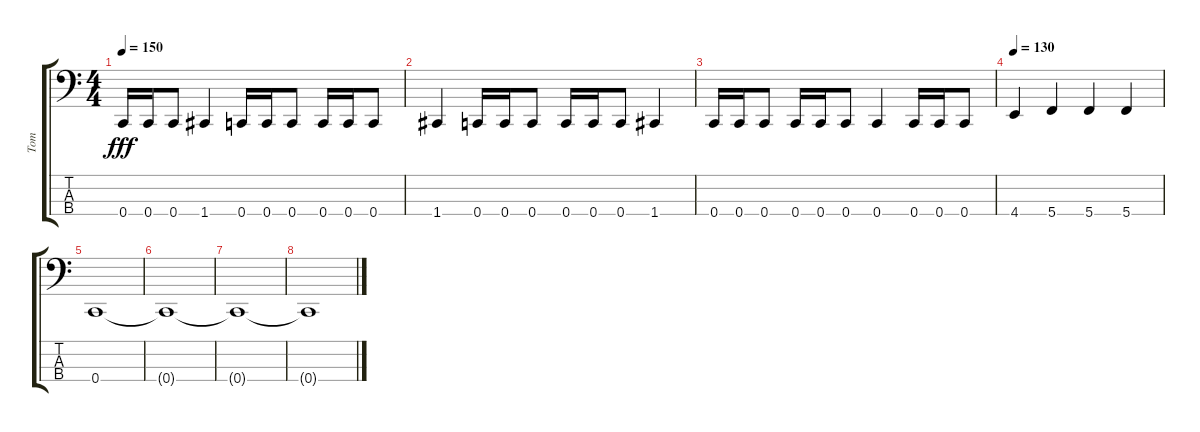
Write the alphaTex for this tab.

\track ("Tom" "Tom") {instrument electricbasspick}
\staff {score tabs}
\tuning (Eb2 Bb1 F1 C1) {hide}
\ts (4 4)
\tempo 150
\clef f4
\ks c
0.4.16{dy fff} 0.4.16 0.4.8 1.4.4 0.4.16 0.4.16 0.4.8 0.4.16 0.4.16 0.4.8 |
1.4.4 0.4.16 0.4.16 0.4.8 0.4.16 0.4.16 0.4.8 1.4.4 |
0.4.16 0.4.16 0.4.8 0.4.16 0.4.16 0.4.8 0.4.4 0.4.16 0.4.16 0.4.8 |
\tempo 130
4.4.4 5.4.4 5.4.4 5.4.4 |
0.4.1 |
0.4{t}.1 |
0.4{t}.1 |
0.4{t}.1
